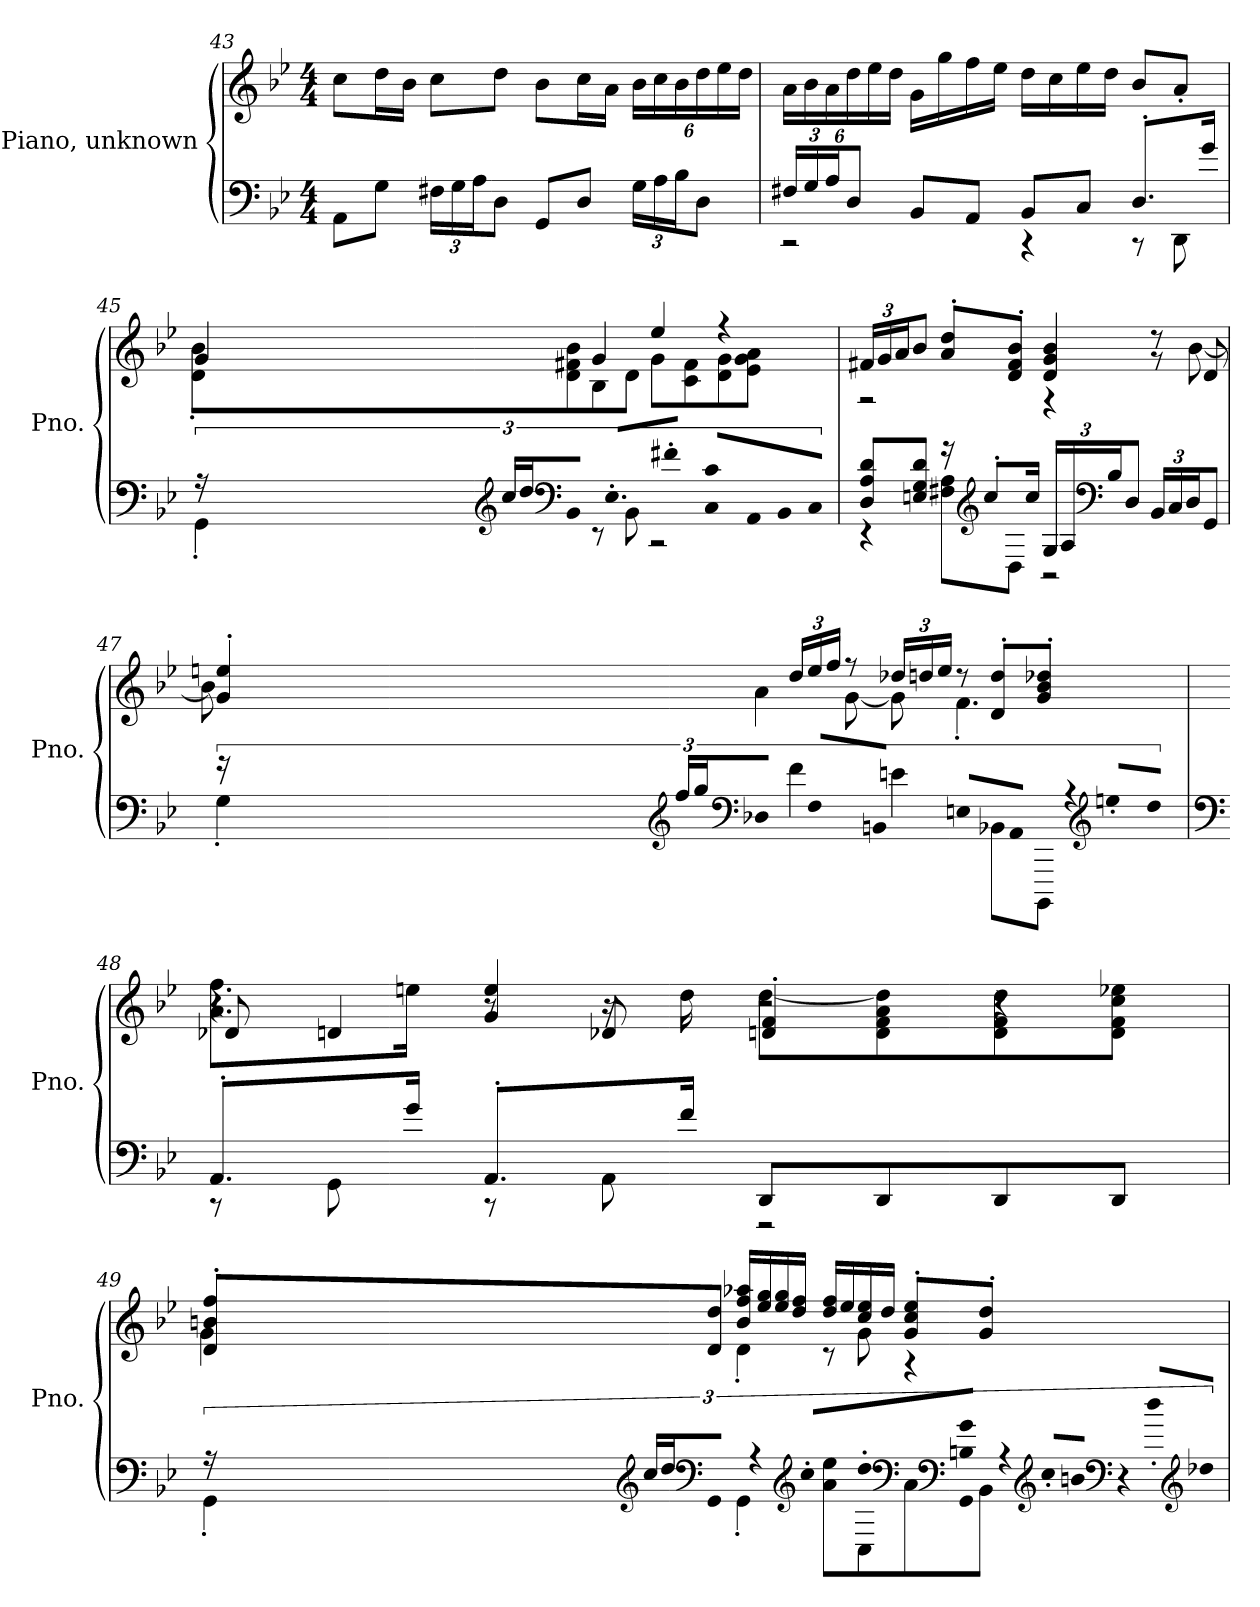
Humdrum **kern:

**kern	**kern
*part1	*part1
*staff2	*staff1
*I"Piano, unknown	*
*I'Pno.	*
!!LO:LB:g=z
*clefF4	*clefG2
*k[b-e-]	*k[b-e-]
*M4/4	*M4/4
=43	=43
8AA\L	8cc\L
8G\J	16dd\L
.	16b-\JJ
*Xbrackettup	*
24F#X\LL	8cc\L
24G\	.
24A\J	.
8D\J	8dd\J
8GG/L	8b-\L
8D/J	16cc\L
.	16a\JJ
*	*Xbrackettup
24G\LL	24b-\LL
24A\	24cc\
24B-\J	24b-\
8D\J	24dd\
.	24ee-\
.	24dd\JJ
=44	=44
*^	*
24F#X/LL	2r	24a\LL
24G/	.	24b-\
24A/J	.	24a\
8D/J	.	24dd\
.	.	24ee-\
.	.	24dd\JJ
8BB-/L	.	16g\LL
.	.	16gg\
8AA/J	.	16ff\
.	.	16ee-\JJ
8BB-/L	4r	16dd\LL
.	.	16cc\
8C/J	.	16ee-\
.	.	16dd\JJ
8.D'/L	8r	8b-/L
.	8DD\	8a'/J
16g/Jk	.	.
!!LO:LB:g=z
=45	=45	=45
*brackettup	*	*
*	*	*^
24r	4GG'\	4g/	8d\' 8b-\'L
*clefG2	*	*	*
24cc/LL	.	.	.
24dd/J	.	.	.
*clefF4	*	*	*
8BB-/J	.	.	8d\ 8f#X\ 8b-\
8.E-'/L	8r	4g/	8B-\
.	8BB-\	.	8d\J
16f#X'/Jk	.	.	.
8C/ 8c/L	2r	4ee-/	8g\L
8AA/	.	.	8c\ 8f#\
8BB-/	.	4r	8d\ 8g\
8C/J	.	.	8e-\ 8g\ 8a\J
=46	=46	=46	=46
8D/ 8A/ 8d/L	4r	24f#X/LL	2r
.	.	24g/	.
.	.	24a/J	.
8En/ 8G/ 8d/J	.	8b-/J	.
16r	8F#X\ 8A\L	8a/' 8dd/'L	.
*clefG2	*	*	*
8cc'/L	.	.	.
.	8D\J	8d/' 8f#/' 8b-/'J	.
16cc/Jk	.	.	.
*Xbrackettup	*	*	*
24G/LL	2r	4d/ 4g/ 4b-/	4r
24A/	.	.	.
*clefF4	*	*	*
24B-/J	.	.	.
8D/J	.	.	.
24BB-/LL	.	8r	8r
24C/	.	.	.
24D/J	.	.	.
8GG/J	.	8d/	[8b-\
!!LO:LB:g=z	!!
=47	=47	=47	=47
*brackettup	*	*	*
24r	4G'\	4g/' 4een/'	8b-\]
*clefG2	*	*	*
24ff/LL	.	.	.
24gg/J	.	.	.
*clefF4	*	*	*
8D-X/J	.	.	4a\
8F/L	4f\	24dd/LL	.
.	.	24ee/	.
.	.	24ff/JJ	.
8BBn/J	.	8r	[8g\
8En/L	4en\	24dd-X/LL	8g\]
.	.	24ddn/	.
.	.	24ee/JJ	.
8AA/J	.	8r	4.f'\
16r	8BB-X\L	8d/' 8dd/'L	.
*clefG2	*	*	*
8een'/L	.	.	.
.	8GG\J	8g/' 8b-/' 8dd-X/'J	.
16dd/Jk	.	.	.
*	*	*v	*v
=48	=48	=48
*clefF4	*	*
*	*	*^
*	*	*	*^
8.AA'/L	8r	4r	8.a\ 8.ff\L	8d-X/
.	8GG\	.	.	4dn/
16g/Jk	.	.	16een\Jk	.
8.AA'/L	8r	4g/ 4ee/	8r	.
.	8AA\	.	16r	8d-X/
16f/Jk	.	.	16dd\	.
8DD/L	2r	2r	[8dd\L	4dn/' 4f/'
8DD/	.	.	8d\ 8f\ 8a\ 8dd\]	.
8DD/	.	.	8d\ 8f\ 8dd\	4r
8DD/J	.	.	8d\ 8f\ 8cc\ 8ee-X\J	.
*	*	*	*v	*v
!!LO:LB:g=z
=49	=49	=49	=49
24r	4GG'\	8d/' 8bn/' 8ff/'L	4g\
*clefG2	*	*	*
24cc/LL	.	.	.
24dd/J	.	.	.
*clefF4	*	*	*
8GG/J	.	8d/ 8dd/J	.
16r	4GG'\	16b/ 16ff/ 16aa-X/LL	4d'\
*clefG2	*	*	*
32cc'/LLL	.	16ee-/ 16gg/	.
32dd'/JJ	.	.	.
*clefF4	*	*	*
8GG/ 8Bn/ 8g/J	.	16ee-/ 16gg/	.
.	.	16dd/ 16ff/JJ	.
16r	8C\ 8G\L	16dd/ 16ff/LL	8r
*clefG2	*	*	*
8cc'/L	.	16ee-/	.
.	8C\	16cc/ 16ee-/	8g\
16bn/Jk	.	16dd/JJ	.
*clefF4	*	*	*
16r	8C\	8g/' 8cc/' 8ee-/'L	4r
8dd'/L	.	.	.
.	8BB-\J	8g/' 8dd/'J	.
*clefG2	*	*	*
16dd-X/Jk	.	.	.
*v	*v	*	*
*	*v	*v
=	=
*-	*-
